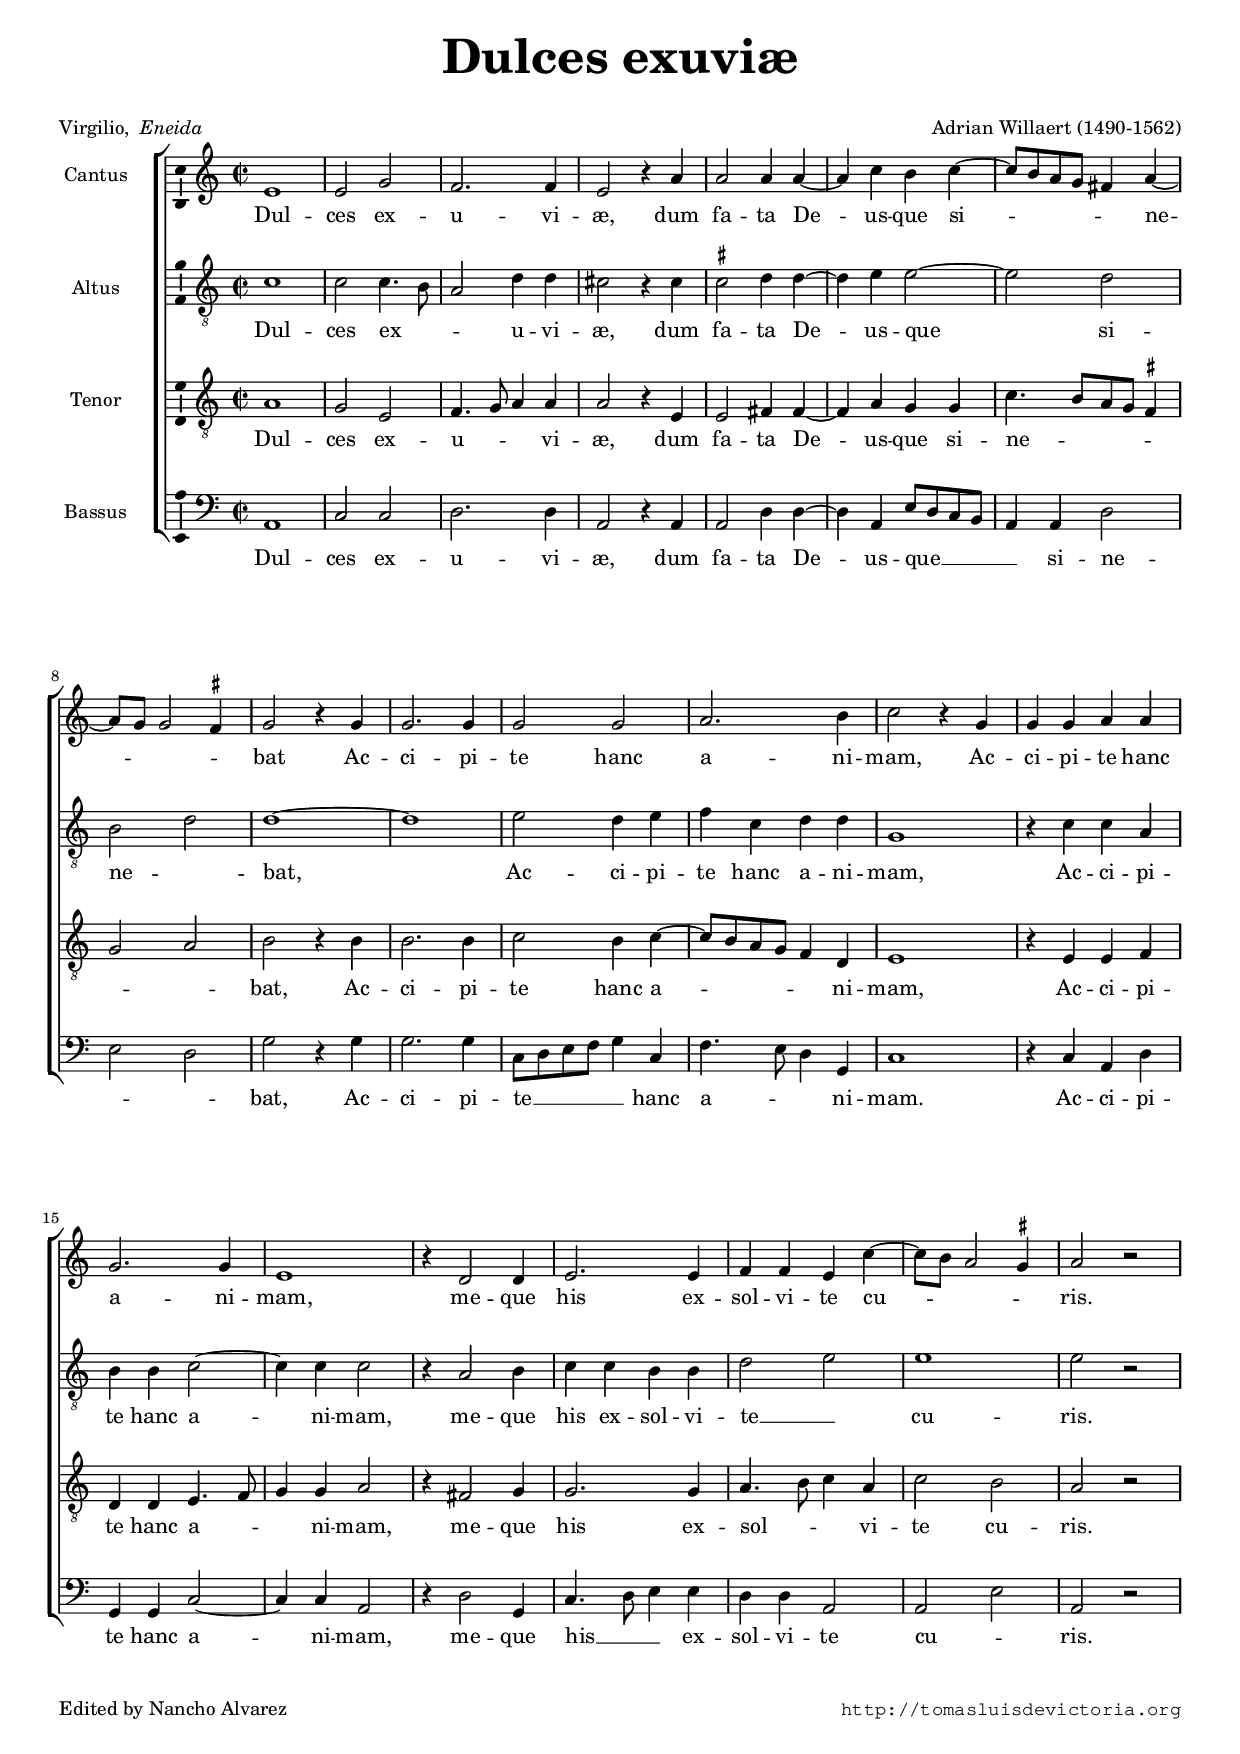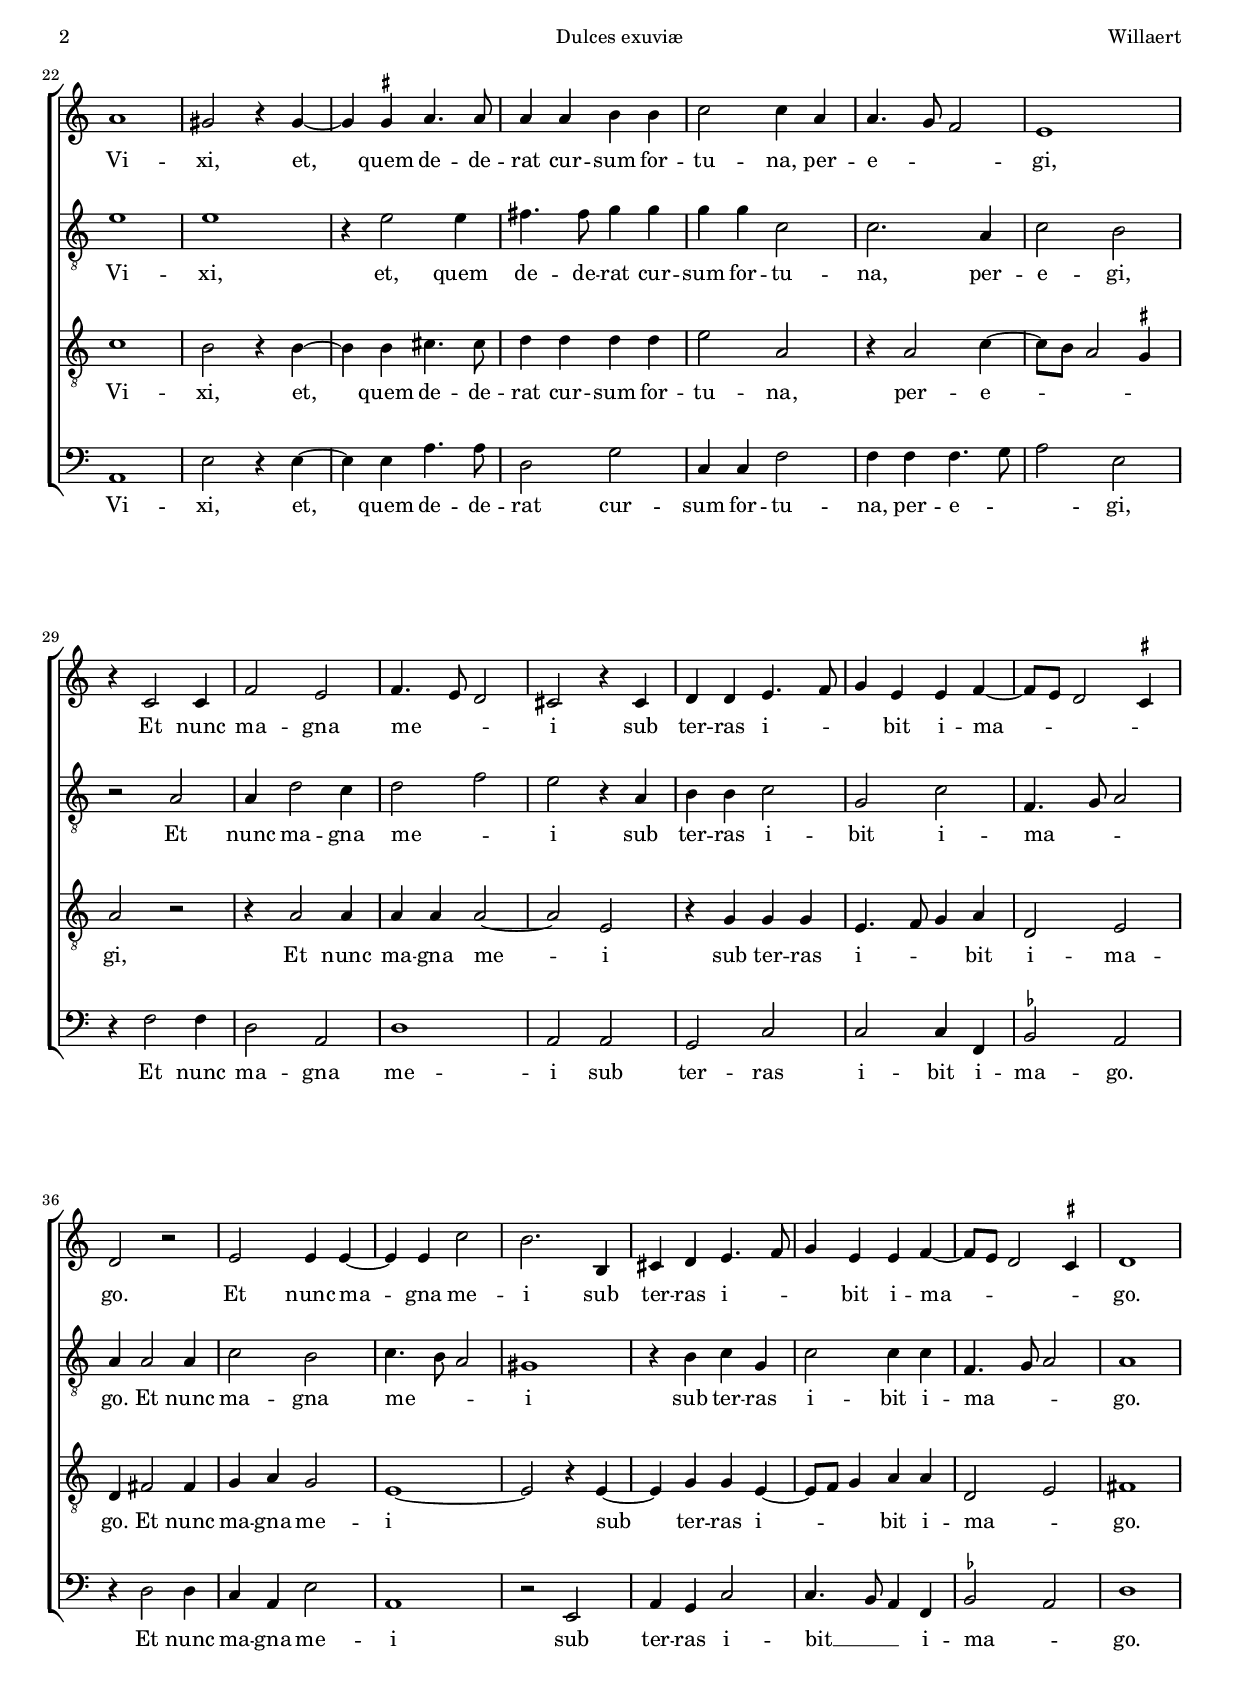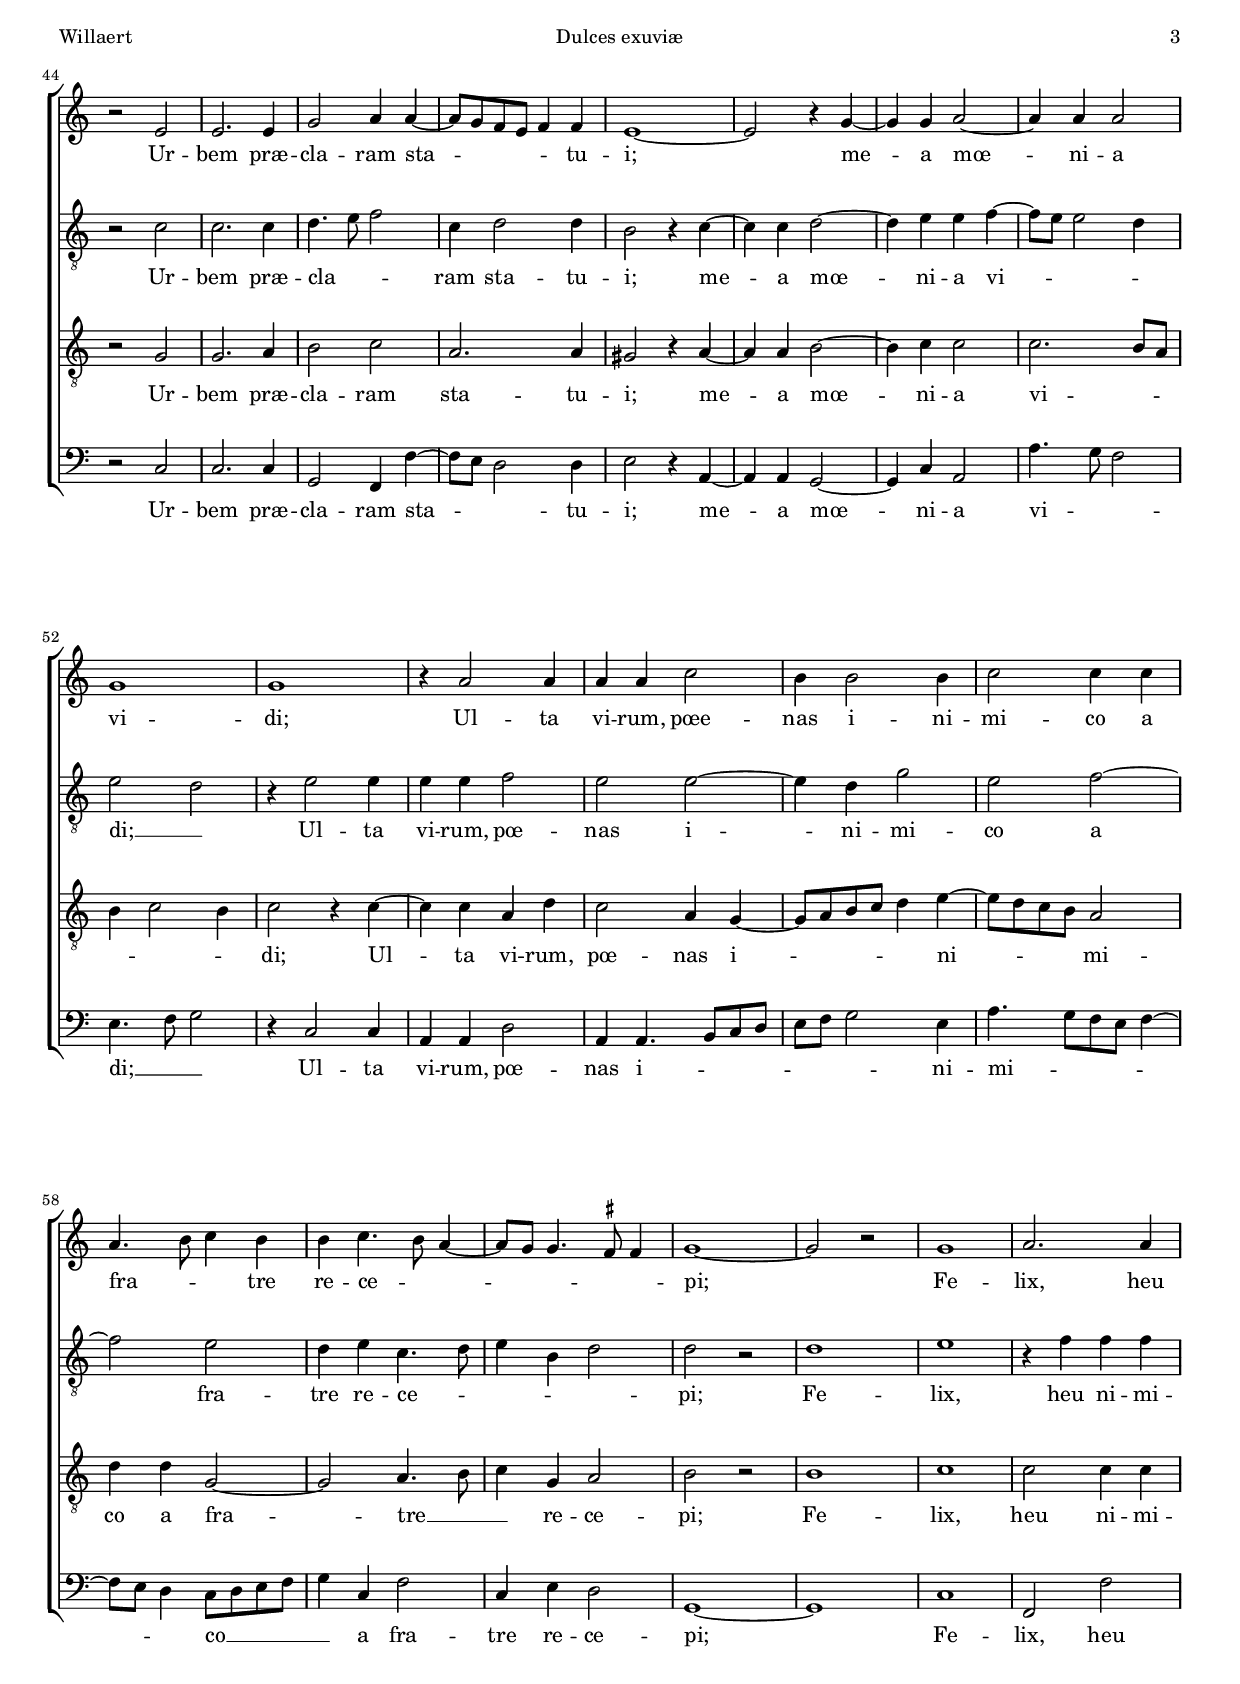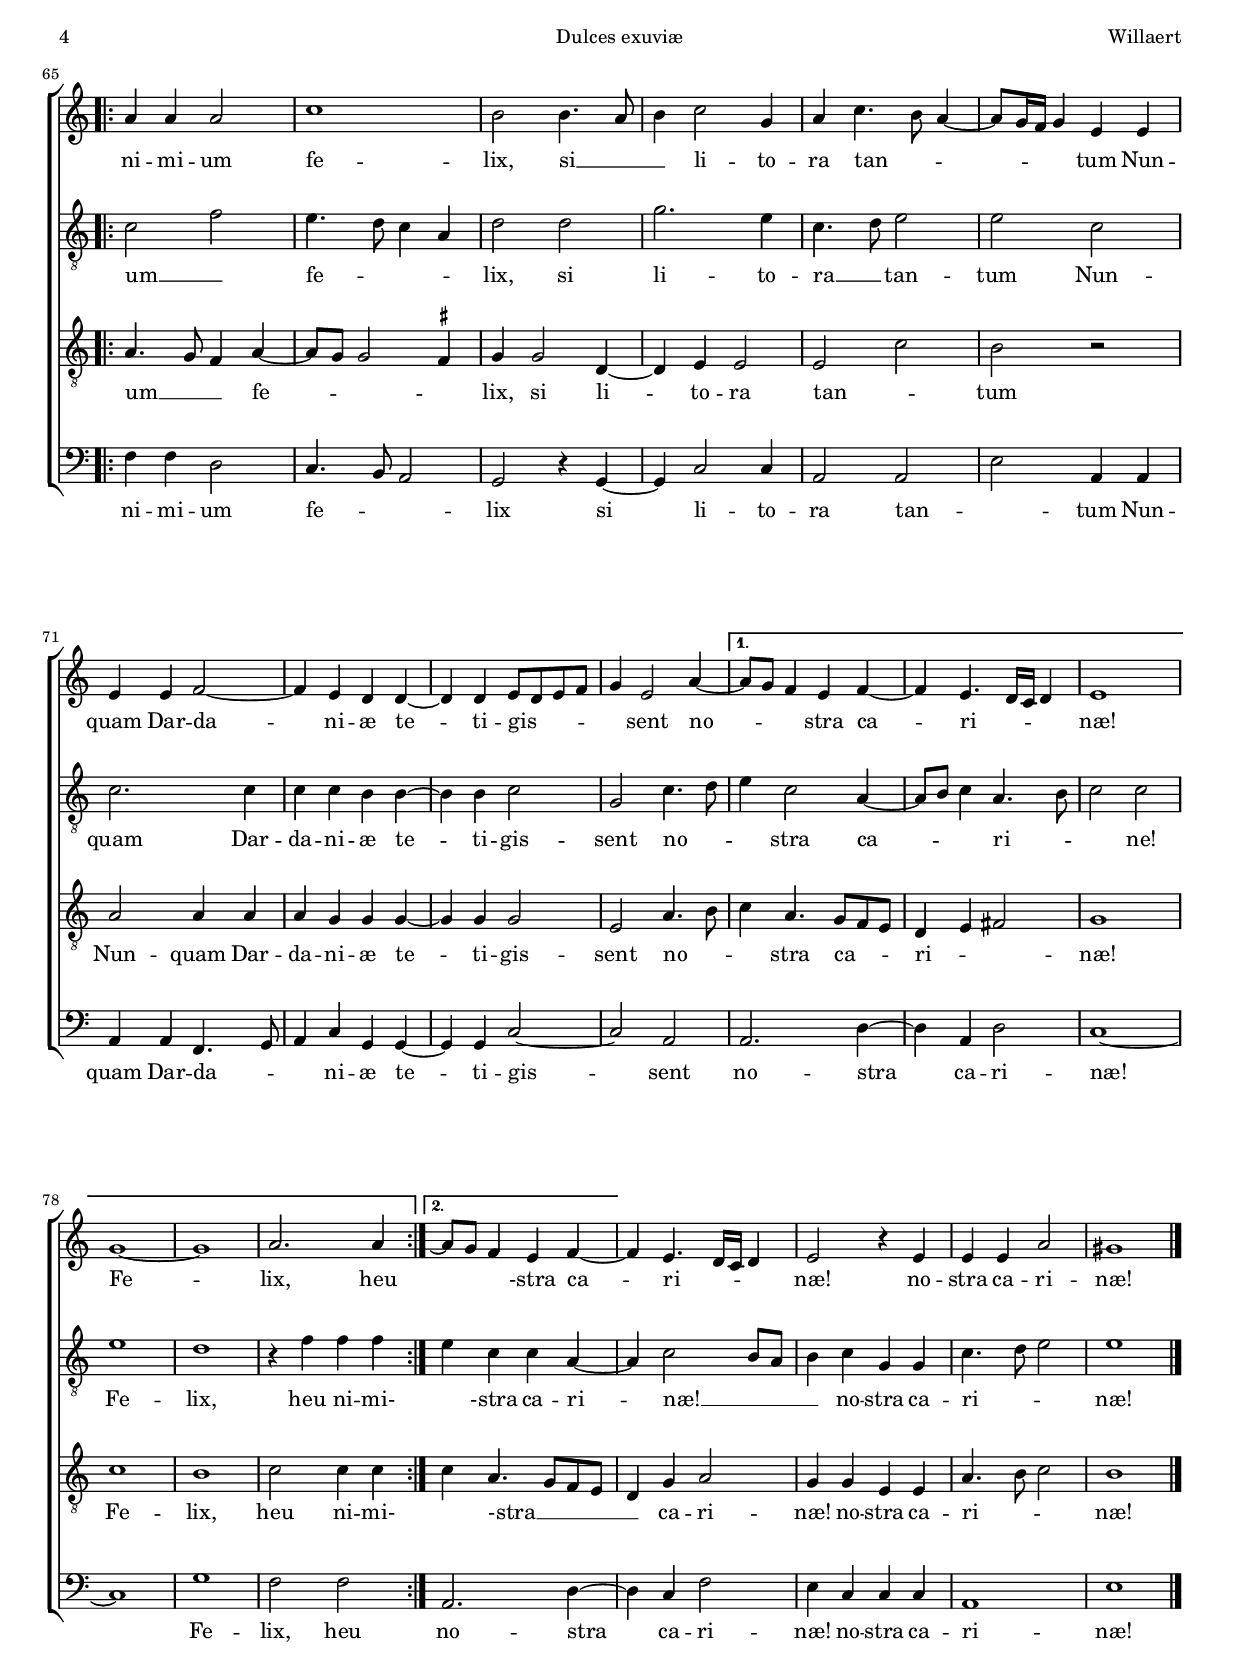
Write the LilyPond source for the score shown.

\version "2.18.0"

#(set-default-paper-size "a4")
#(set-global-staff-size 16.6)
#(ly:set-option 'point-and-click #f)
%mobile -s15.5 -i1.5

ss=\once \set suggestAccidentals = ##t
cresc=\markup{\italic "cresc."}
dim=\markup{\italic "dim."}
rit=\markup{\italic "rit."}
italicas=\override LyricText.font-shape = #'italic
rectas=\override LyricText.font-shape = #'upright


htitle="Dulces exuviæ"
hcomposer="Willaert"

\header {
	title=\markup{\fontsize #4 "Dulces exuviæ" }
	subtitle=" "
	composer="Adrian Willaert (1490-1562)"
        pdfauthor=\composer
	%opus="(-)"
	poet=\markup{"Virgilio, " \italic "Eneida"}
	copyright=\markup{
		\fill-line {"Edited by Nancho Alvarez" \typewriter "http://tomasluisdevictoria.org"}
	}
%	tagline=""
}

global={\key c \major \time 2/2 \skip 1*64 \break
	\repeat volta 2 {\skip 1*10} \alternative {{\skip 1*6}{\skip 1}}
	\skip 1*4 \bar "|." }


cantus=\relative c'{
	e1
	e2 g
	f2. f4
	e2 r4 a
	a2 a4 a ~
	a c b c ~
	c8 b a g fis4 a ~
	a8 g g2 \ss fis4
	g2 r4 g
	g2. g4
	g2 g
	a2. b4
	c2 r4 g
	g g a a
	g2. g4
	e1
	r4 d2 d4
	e2. e4
	f f e c'4 ~
	c8 b a2 \ss gis4
	a2 r \break
	a1
	gis2 r4 gis ~
	gis \ss gis a4. a8
	a4 a b b
	c2 c4 a
	a4. g8 f2
	e1
	r4 c2 c4
	f2 e
	f4. e8 d2
	cis2 r4 cis
	d4 d e4. f8
	g4 e e f ~f8 e d2 \ss cis4
	d2 r
	e2 e4 e ~
	e4 e c'2
	b2. b,4
	cis d e4. f8
	g4 e e f ~
	f8 e d2 \ss cis4
	d1 \break
	r2 e
	e2. e4
	g2 a4 a ~
	a8 g f e f4 f 
	e1 ~
	e2 r4 g ~
	g4 g a2 ~
	a4 a a2
	g1
	g
	r4 a2 a4
	a a c2
	b4 b2 b4
	c2 c4 c 
	a4. b8 c4 b
	b c4. b8 a4 ~
	a8 g g4. \ss fis8 fis4 
	g1 ~
	g2 r
	g1
	a2. a4 a a a2
	c1
	b2 b4. a8
	b4 c2 g4
	a c4. b8 a4 ~
	a8 g16 f g4 e e
	e e f2 ~
	f4 e d d ~
	d d e8 d e f
	g4 e2 a4 ~
	a8 g f4 e f ~
	f e4. d16 c d4
	e1
	g1 ~
	g
	a2. a4
	%{a a a2
	c1
	b2 b4. a8
	b4 c2 g4
	a c4. b8 a4 ~
	a8 g16 f g4 e e
	e e f2 ~
	f4 e d d ~
	d d e8 d e f
	g4 e2 a4 ~ %}
	a8\repeatTie g f4 e f ~
	f e4. d16 c d4
	e2 r4 e
	e e a2
	gis1
}

altus=\relative c'{
	c1
	c2 c4. b8
	a2 d4 d
	cis2 r4 cis
	\ss cis2 d4 d ~
	d e e2 ~
	e d
	b d
	d1 ~
	d
	e2 d4 e
	f c d d
	g,1
	r4 c c a
	b b c2 ~
	c4 c c2
	r4 a2 b4
	c c b b
	d2 e
	e1
	e2 r
	e1
	e
	r4 e2 e4
	fis4. fis8 g4 g
	g g c,2
	c2. a4
	c2 b
	r2 a
	a4 d2 c4
	d2 f
	e r4 a,
	b b c2
	g c
	f,4. g8 a2
	a4 a2 a4
	c2 b
	c4. b8 a2
	gis1
	r4 b c g
	c2 c4 c
	f,4. g8 a2
	a1
	r2 c
	c2. c4
	d4. e8 f2
	c4 d2 d4
	b2 r4 c ~
	c c d2 ~
	d4 e e f ~
	f8 e e2 d4
	e2 d
	r4 e2 e4
	e e f2
	e2 e ~
	e4 d g2
	e f ~
	f e
	d4 e c4. d8
	e4 b d2
	d2 r
	d1
	e
	r4 f f f
	c2 f
	e4. d8 c4 a
	d2 d
	g2. e4
	c4. d8 e2
	e c
	c2. c4
	c c b b ~
	b b c2
	g2 c4. d8
	e4 c2 a4 ~
	a8 b c4 a4. b8
	c2 c
	e1
	d
	r4 f f f 
	%
	e c c a ~
	a c2 b8 a
	b4 c g g
	c4. d8 e2
	e1
}

tenor=\relative c'{
	a1
	g2 e
	f4. g8 a4 a
	a2 r4 e
	e2 fis4 fis ~
	fis4 a g g
	c4. b8[ a g] \ss fis4
	g2 a
	b r4 b
	b2. b4
	c2 b4 c ~
	c8 b a g f4 d
	e1
	r4 e e f
	d d e4. f8
	g4 g a2
	r4 fis2 g4
	g2. g4
	a4. b8 c4 a
	c2 b
	a r
	c1
	b2 r4 b ~
	b b cis4. cis8
	d4 d d d
	e2 a,
	r4 a2 c4 ~
	c8 b a2 \ss gis4
	a2 r
	r4 a2 a4
	a a a2 ~
	a e
	r4 g g g
	e4. f8 g4 a
	d,2 e
	d4 fis2 fis4
	g4 a g2
	e1 ~
	e2 r4 e ~
	e g g e ~
	e8 f g4 a a
	d,2 e
	fis1
	r2 g
	g2. a4
	b2 c
	a2. a4
	gis2 r4 a ~
	a a b2 ~
	b4 c c2
	c2. b8 a
	b4 c2 b4
	c2 r4 c ~
	c c a d
	c2 a4 g ~
	g8 a b c d4 e ~
	e8 d c b a2
	d4 d g,2 ~
	g a4. b8
	c4 g a2
	b r
	b1
	c
	c2 c4 c
	a4. g8 f4 a ~
	a8 g g2 \ss fis4
	g4 g2 d4 ~
	d e e2
	e c'
	b r
	a2 a4 a 
	a g g g ~
	g g g2
	e a4. b8
	c4 a4. g8 f e
	d4 e fis2
	g1
	c
	b
	c2 c4 c
	%{a4. g8 f4 a ~
	a8 g g2 \ss fis4
	g4 g2 d4 ~
	d e e2
	e2 c'
	b r
	a2 a4 a
	a g g g ~
	g g g2
	e a4. b8
	%}
	c4 a4. g8 f e
	d4 g a2
	g4 g e e
	a4. b8 c2
	b1
}

bassus=\relative c{
	a1
	c2 c
	d2. d4
	a2 r4 a
	a2 d4 d ~
	d4 a e'8 d c b
	a4 a d2
	e2 d
	g2 r4 g
	g2. g4
	c,8 d e f g4 c,
	f4. e8 d4 g,
	c1
	r4 c a d
	g, g c2 ~
	c4 c a2
	r4 d2 g,4
	c4. d8 e4 e
	d d a2
	a e'
	a, r
	a1
	e'2 r4 e ~
	e e a4. a8
	d,2 g
	c,4 c f2
	f4 f f4. g8
	a2 e
	r4 f2 f4
	d2 a
	d1
	a2 a
	g2 c
	c c4 f,
	\ss bes2 a
	r4 d2 d4
	c a e'2
	a,1
	r2 e
	a4 g c2
	c4. b8 a4 f
	\ss bes2 a
	d1
	r2 c
	c2. c4
	g2 f4 f' ~
	f8 e d2 d4
	e2 r4 a, ~
	a4 a g2 ~
	g4 c a2
	a'4. g8 f2
	e4. f8 g2
	r4 c,2 c4a a d2
	a4 a4. b8 c d
	e f g2 e4
	a4. g8[ f e] f4 ~
	f8 e d4 c8 d e f
	g4 c, f2
	c4 e d2
	g,1 ~
	g
	c1
	f,2 f'
	f4 f d2
	c4. b8 a2 
	g2 r4 g ~
	g c2 c4
	a2 a
	e'2 a,4 a
	a a f4. g8
	a4 c g g ~
	g g c2 ~
	c a 
	a2. d4 ~
	d a d2
	c1 ~
	c
	g'
	f2 f
	
	a,2. d4 ~
	d c f2
	e4 c c c
	a1
	e'
}


textocantus=\lyricmode{
Dul -- ces ex -- u -- vi -- æ,
dum fa -- ta De -- us -- que si -- _ _ _ _ ne -- _ _ _ bat
Ac -- ci -- pi -- te hanc a -- ni -- mam,
Ac -- ci -- pi -- te hanc a -- ni -- mam,
me -- que his ex -- sol -- vi -- te cu -- _ _ _ ris.
Vi -- xi,
et, quem de -- de -- rat cur -- sum for -- tu -- na,
per -- e -- _ _ gi,
Et nunc ma -- gna me -- _ _ i
sub ter -- ras i -- _ _ bit i -- ma -- _ _ _ go.
Et nunc ma -- gna me -- i sub ter -- ras i -- _ _ bit
i -- ma -- _ _ _ go.
Ur -- bem præ -- cla -- ram sta -- _ _ _ _ tu -- i;
me -- a mœ -- ni -- a vi -- di;
Ul -- ta vi -- rum,
pœe -- nas i -- ni -- mi -- co a fra -- _ _ tre re -- ce -- _ _ _ _ _ _ pi;
Fe -- lix, heu ni -- mi -- um fe -- lix,
si __ _ _ li -- to -- ra tan -- _ _ _ _ _ tum
Nun -- quam Dar -- da -- ni -- æ te -- ti -- gis -- _ _ _ _ sent
no -- _ _ stra ca -- ri -- _ _ _ næ!
Fe -- lix, heu 
%{ni -- mi -- um fe -- lix,
si __ _ _ li -- to -- ra tan -- _ _ _ _ _ tum 
Nun -- quam Dar -- da -- ni -- æ te -- ti -- gis -- _ _ _ _ sent
no -- %}
"  " _ _ -stra ca -- ri -- _ _ _ næ!
no -- stra ca -- ri -- næ!
}

textoaltus=\lyricmode{
Dul -- ces ex -- _ _ u -- vi -- æ,
dum fa -- ta De -- us -- que si -- ne -- _ bat,
Ac -- ci -- pi -- te hanc a -- ni -- mam,
Ac -- ci -- pi -- te hanc a -- ni -- mam,
me -- que his ex -- sol -- vi -- te __ _ cu -- ris.
Vi -- xi,
et, quem de -- de -- rat cur -- sum for -- tu -- na,
per -- e -- gi,
Et nunc ma -- gna me -- _ i
sub ter -- ras i -- bit i -- ma -- _ _ go.
Et nunc ma -- gna me -- _ _ i
sub ter -- ras i -- bit i -- ma -- _ _ go.
Ur -- bem præ -- cla -- _ _ ram sta -- tu -- i;
me -- a mœ -- ni -- a vi -- _ _ _ di; __ _ 
Ul -- ta vi -- rum,
pœ -- nas i -- ni -- mi -- co a fra -- tre re -- ce -- _ _ _ _ pi;
Fe -- lix,
heu ni -- mi -- um __ _ 
fe -- _ _ _ lix,
si li -- to -- ra __ _ tan -- tum
Nun -- quam Dar -- da -- ni -- æ te -- ti -- gis -- sent
no -- _ _ stra ca -- _ _ ri -- _ _ ne!
Fe -- lix,
heu ni -- mi-

"  " -stra ca -- ri -- næ! __ _ _ _ 
no -- stra ca -- ri -- _ _ næ!
}

textotenor=\lyricmode{
Dul -- ces ex -- u -- _ _ vi -- æ,
dum fa -- ta De -- us -- que si -- ne -- _ _ _ _ _ _ bat,
Ac -- ci -- pi -- te hanc a -- _ _ _ _ ni -- mam,
Ac -- ci -- pi -- te hanc a -- _ _ ni -- mam,
me -- que his ex -- sol -- _ _ vi -- te cu -- ris.
Vi -- xi,
et, quem de -- de -- rat cur -- sum for -- tu -- na,
per -- e -- _ _ _ gi,
Et nunc ma -- gna me -- i
sub ter -- ras i -- _ _ bit i -- ma -- go.
Et nunc ma -- gna me -- i
sub ter -- ras i -- _ _ bit i -- ma -- _ go.
Ur -- bem præ -- cla -- ram
sta -- tu -- i;
me -- a mœ -- ni -- a vi -- _ _ _ _ _ di;
Ul -- ta vi -- rum,
pœ -- nas i -- _ _ _ _ ni -- _ _ _ mi -- co a fra -- tre __ _ _ 
re -- ce -- pi;
Fe -- lix,
heu ni -- mi -- um __ _ _ fe -- _ _ _ lix,
si li -- to -- ra tan -- _ tum
Nun -- quam Dar -- da -- ni -- æ te -- ti -- gis -- sent
no -- _ _ stra ca -- _ _ ri -- _ _ næ!
Fe -- lix,
heu ni -- mi-

"  " -stra __ _ _ _ _ ca -- ri -- næ!
no -- stra ca -- ri -- _ _ næ!
}

textobassus=\lyricmode{
Dul -- ces ex -- u -- vi -- æ,
dum fa -- ta De -- us -- que __ _ _ _ _ si -- ne -- _ _ bat,
Ac -- ci -- pi -- te __ _ _ _ _ hanc a -- _ _ ni -- mam.
Ac -- ci -- pi -- te hanc a -- ni -- mam,
me -- que his __ _ _ ex -- sol -- vi -- te cu -- _ ris.
Vi -- xi,
et, quem de -- de -- rat cur -- sum for -- tu -- na,
per -- e -- _ _ gi,
Et nunc ma -- gna me -- i sub ter -- ras
i -- bit i -- ma -- go.
Et nunc ma -- gna me -- i
sub ter -- ras i -- bit __ _ _ i -- ma -- _ go.
Ur -- bem præ -- cla -- ram sta -- _ _ tu -- i;
me -- a mœ -- ni -- a vi -- _ _ di; __ _ _ 
Ul -- ta vi -- rum,
pœ -- nas i -- _ _ _ _ _ _ ni -- mi -- _ _ _ _ _ _ co __ _ _ _ _ 
a fra -- tre re -- ce -- pi;
Fe -- lix,
heu ni -- mi -- um
fe -- _ _ lix
si li -- to -- ra tan -- _ tum
Nun -- quam Dar -- da -- _ _ ni -- æ te -- ti -- gis -- sent
no -- stra ca -- ri -- næ!
Fe -- lix, heu

no -- stra ca -- ri -- næ!
no -- stra ca -- ri -- næ!
}


\score {
\new ChoirStaff<<

	\new Staff <<\global
	\new Voice="v1" {
		\set Staff.instrumentName="Cantus " 
		\clef "treble"
		\cantus }
	\new Lyrics \lyricsto "v1" {\textocantus }
	>>

	
	\new Staff << \global
	\new Voice="v2" {
		\set Staff.instrumentName="Altus "
		\clef "G_8" 
		\altus}
	\new Lyrics \lyricsto "v2" {\textoaltus }
	>>

	
	\new Staff <<\global
	\new Voice="v3" {
		\set Staff.instrumentName="Tenor "
		\clef "G_8"
		\tenor }
	\new Lyrics \lyricsto "v3" {\textotenor }
	>>
	

	\new Staff <<\global
	\new Voice="v4" {
		\set Staff.instrumentName="Bassus "
		\clef "bass" 
		\bassus }
	\new Lyrics \lyricsto "v4" {\textobassus }
	>>
	
>>

\layout{ 
	\context {\Lyrics 
		\override VerticalAxisGroup.staff-affinity = #UP
		\override VerticalAxisGroup.nonstaff-relatedstaff-spacing =
			#'((basic-distance . 0) (minimum-distance . 0) (padding . 1))
		\override LyricText.font-size = #1.2
		\override LyricHyphen.minimum-distance = #0.5
	}
	\context {\Score 
		tempoHideNote = ##t
		\override BarNumber.padding = #2 
	}
	\context {\Voice 
		%melismaBusyProperties = #'()
		%autoBeaming = ##f
	}
	\context {\Staff 
                %\RemoveEmptyStaves
                %\override VerticalAxisGroup.remove-first = ##t
		\override VerticalAxisGroup.staff-staff-spacing =
			#'((basic-distance . 11) (minimum-distance . 0) (padding . 1))
		\consists Ambitus_engraver 
		\override LigatureBracket.padding = #1
	}
}

%\midi { \mtempo }

}


\paper{
	evenHeaderMarkup=\markup  \fill-line { \fromproperty #'page:page-number-string \htitle \hcomposer }
	oddHeaderMarkup= \markup  \fill-line { \on-the-fly #not-first-page \hcomposer \on-the-fly #not-first-page \htitle \on-the-fly #not-first-page \fromproperty #'page:page-number-string }
	%system-count=20
	%page-count = 8
	ragged-last-bottom = ##f
	indent=1.8\cm
	system-system-spacing =
	#'((basic-distance . 20) (minimum-distance . 0) (padding . 5))
	top-system-spacing = % header
	#'((basic-distance . 8) (minimum-distance . 0) (padding . 0))
	last-bottom-spacing = % footer
	#'((basic-distance . 12) (minimum-distance . 0) (padding . 0))

}
